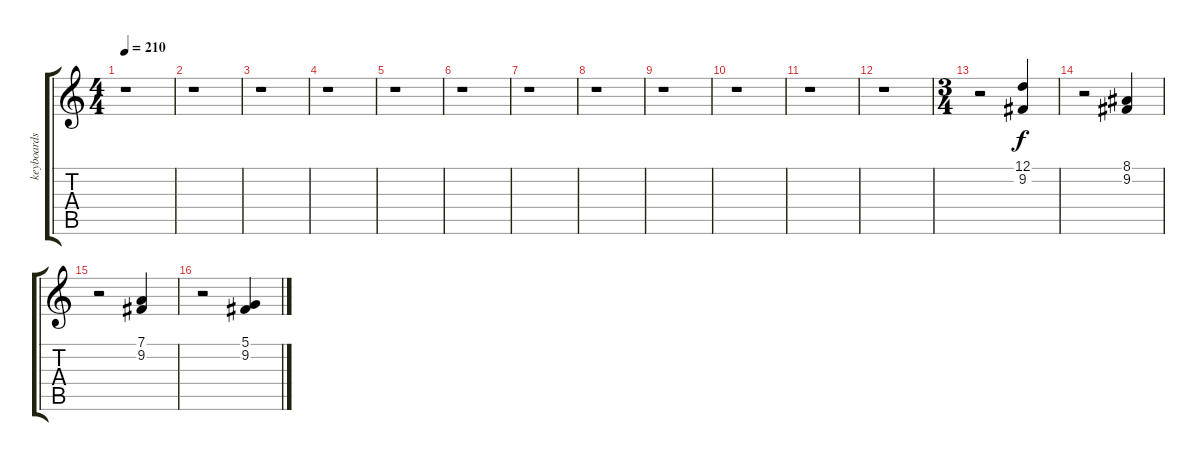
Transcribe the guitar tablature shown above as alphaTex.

\track ("keyboards - Planman" "keyboards ") {instrument choiraahs}
\staff {score tabs}
\tuning (D4 A3 F3 C3 G2 D2) {hide}
\ts (4 4)
\tempo 210
\clef g2
\ks c
r.1{dy f} |
r.1 |
r.1 |
r.1 |
r.1 |
r.1 |
r.1 |
r.1 |
r.1 |
r.1 |
r.1 |
r.1 |
\ts (3 4)
r.2 (12.1 9.2).4 |
r.2 (8.1 9.2).4 |
r.2 (7.1 9.2).4 |
r.2 (5.1 9.2).4
